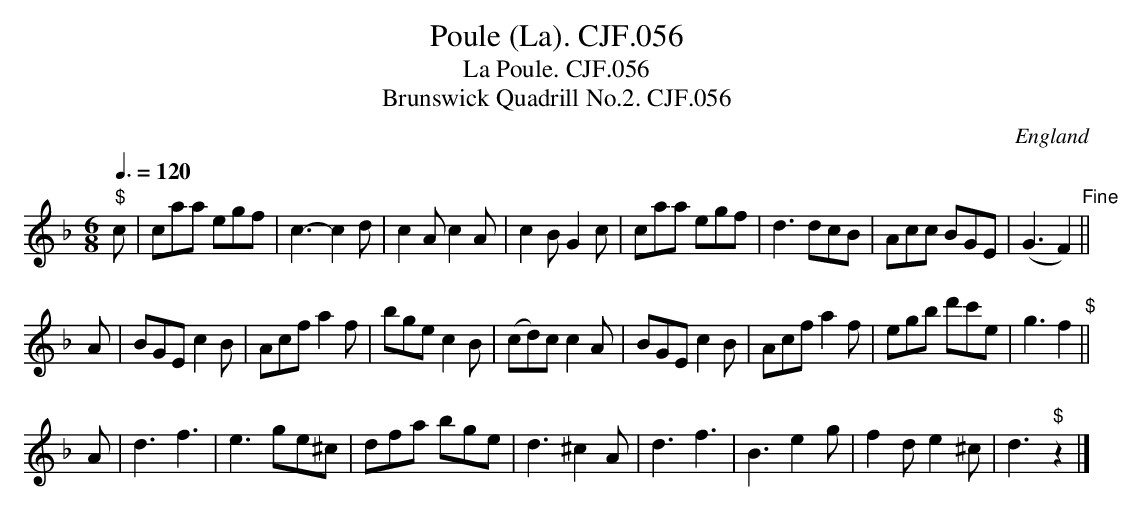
X:1
T:Poule (La). CJF.056
T:La Poule. CJF.056
T:Brunswick Quadrill No.2. CJF.056
L:1/8
M:6/8
O:England
Q:3/8=120
K:F
"$"c|caa egf|c3-c2d|c2Ac2A|c2BG2c|\
caa egf|d3dcB|Acc BGE|(G3F2)" Fine"||!
A|BGEc2B|Acfa2f|bgec2B|(cd)cc2A|\
BGEc2B|Acfa2f|egb d'c'e|g3f2"$"||!
A|d3f3|e3ge^c|dfa bge|d3^c2A|\
d3f3|B3e2g|f2de2^c|d3"$"z2|]
